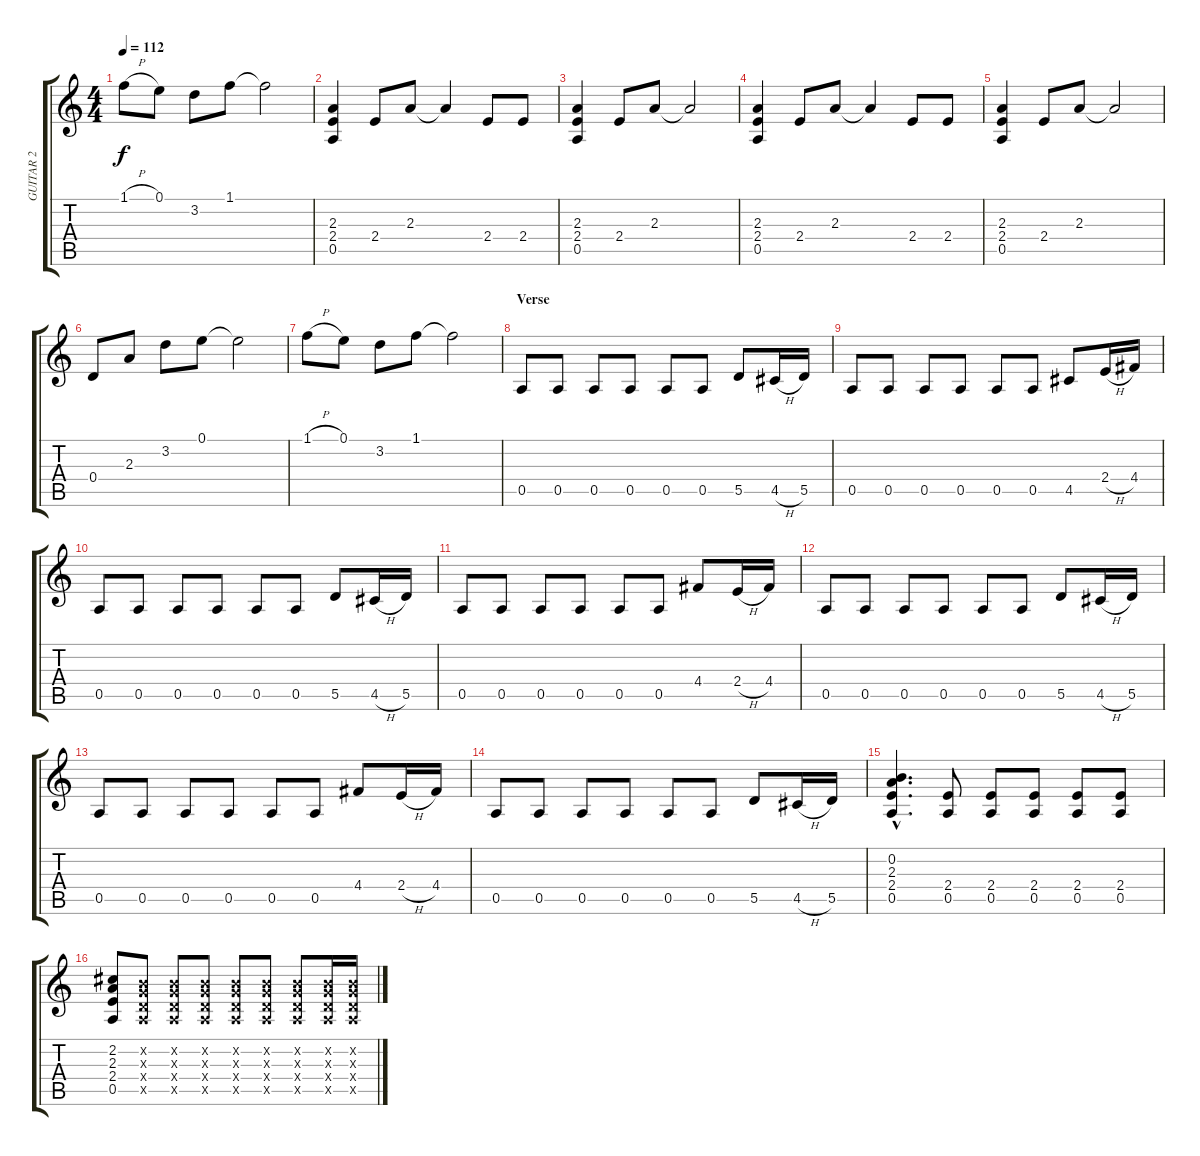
\track ("GUITAR 2" "GUITAR 2") {instrument distortionguitar}
\staff {score tabs}
\tuning (E4 B3 G3 D3 A2 E2) {hide}
\ts (4 4)
\tempo 112
\clef g2
\ks c
1.1{h}.8{dy f} 0.1.8 3.2.8 1.1.8 1.1{t}.2 |
(2.3 2.4 0.5).4 2.4.8 2.3.8 2.3{t}.4 2.4.8 2.4.8 |
(2.3 2.4 0.5).4 2.4.8 2.3.8 2.3{t}.2 |
(2.3 2.4 0.5).4 2.4.8 2.3.8 2.3{t}.4 2.4.8 2.4.8 |
(2.3 2.4 0.5).4 2.4.8 2.3.8 2.3{t}.2 |
0.4.8 2.3.8 3.2.8 0.1.8 0.1{t}.2 |
1.1{h}.8 0.1.8 3.2.8 1.1.8 1.1{t}.2 |
\section ("" "Verse")
0.5.8 0.5.8 0.5.8 0.5.8 0.5.8 0.5.8 5.5.8 4.5{h}.16 5.5.16 |
0.5.8 0.5.8 0.5.8 0.5.8 0.5.8 0.5.8 4.5.8 2.4{h}.16 4.4.16 |
0.5.8 0.5.8 0.5.8 0.5.8 0.5.8 0.5.8 5.5.8 4.5{h}.16 5.5.16 |
0.5.8 0.5.8 0.5.8 0.5.8 0.5.8 0.5.8 4.4.8 2.4{h}.16 4.4.16 |
0.5.8 0.5.8 0.5.8 0.5.8 0.5.8 0.5.8 5.5.8 4.5{h}.16 5.5.16 |
0.5.8 0.5.8 0.5.8 0.5.8 0.5.8 0.5.8 4.4.8 2.4{h}.16 4.4.16 |
0.5.8 0.5.8 0.5.8 0.5.8 0.5.8 0.5.8 5.5.8 4.5{h}.16 5.5.16 |
(0.2{hac} 2.3{hac} 2.4{hac} 0.5{hac}).4{d} (2.4 0.5).8 (2.4 0.5).8 (2.4 0.5).8 (2.4 0.5).8 (2.4 0.5).8 |
(2.2 2.3 2.4 0.5).8 (0.2{x} 0.3{x} 0.4{x} 0.5{x}).8 (0.2{x} 0.3{x} 0.4{x} 0.5{x}).8 (0.2{x} 0.3{x} 0.4{x} 0.5{x}).8 (0.2{x} 0.3{x} 0.4{x} 0.5{x}).8 (0.2{x} 0.3{x} 0.4{x} 0.5{x}).8 (0.2{x} 0.3{x} 0.4{x} 0.5{x}).8 (0.2{x} 0.3{x} 0.4{x} 0.5{x}).16 (0.2{x} 0.3{x} 0.4{x} 0.5{x}).16
